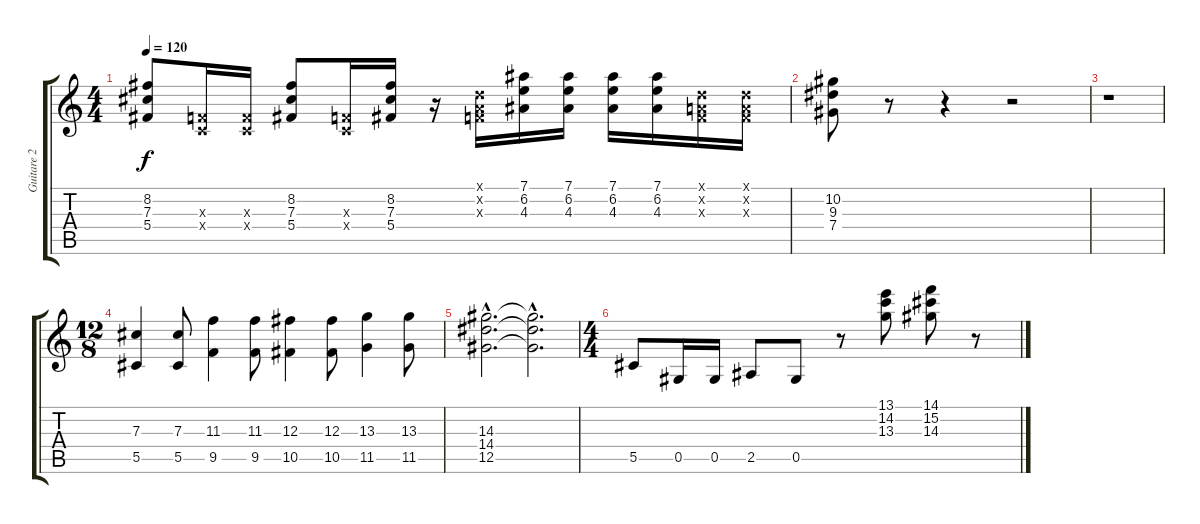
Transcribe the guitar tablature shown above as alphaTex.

\track ("Guitare 2" "Guitare 2") {instrument distortionguitar}
\staff {score tabs}
\tuning (Eb4 Bb3 Gb3 Db3 Ab2 Eb2) {hide}
\ts (4 4)
\tempo 120
\clef g2
\ks c
(8.2 7.3 5.4).8{dy f} (-1.3{x} -1.4{x}).16 (-1.3{x} -1.4{x}).16 (8.2 7.3 5.4).8 (-1.3{x} -1.4{x}).16 (8.2 7.3 5.4).16 r.16 (-1.1{x} -1.2{x} -1.3{x}).16 (7.1 6.2 4.3).16 (7.1 6.2 4.3).16 (7.1 6.2 4.3).16 (7.1 6.2 4.3).16 (-1.1{x} -1.2{x} -1.3{x}).16 (-1.1{x} -1.2{x} -1.3{x}).16 |
(10.2 9.3 7.4).8 r.8 r.4 r.2 |
r.1 |
\ts (12 8)
(7.3 5.5).4 (7.3 5.5).8 (11.3 9.5).4 (11.3 9.5).8 (12.3 10.5).4 (12.3 10.5).8 (13.3 11.5).4 (13.3 11.5).8 |
(14.3{hac} 14.4{hac} 12.5{hac}).2{d} (14.3{hac t} 14.4{hac t} 12.5{hac t}).2{d} |
\ts (4 4)
5.5.8 0.5.16 0.5.16 2.5.8 0.5.8 r.8 (13.1 14.2 13.3).8 (14.1 15.2 14.3).8 r.8
